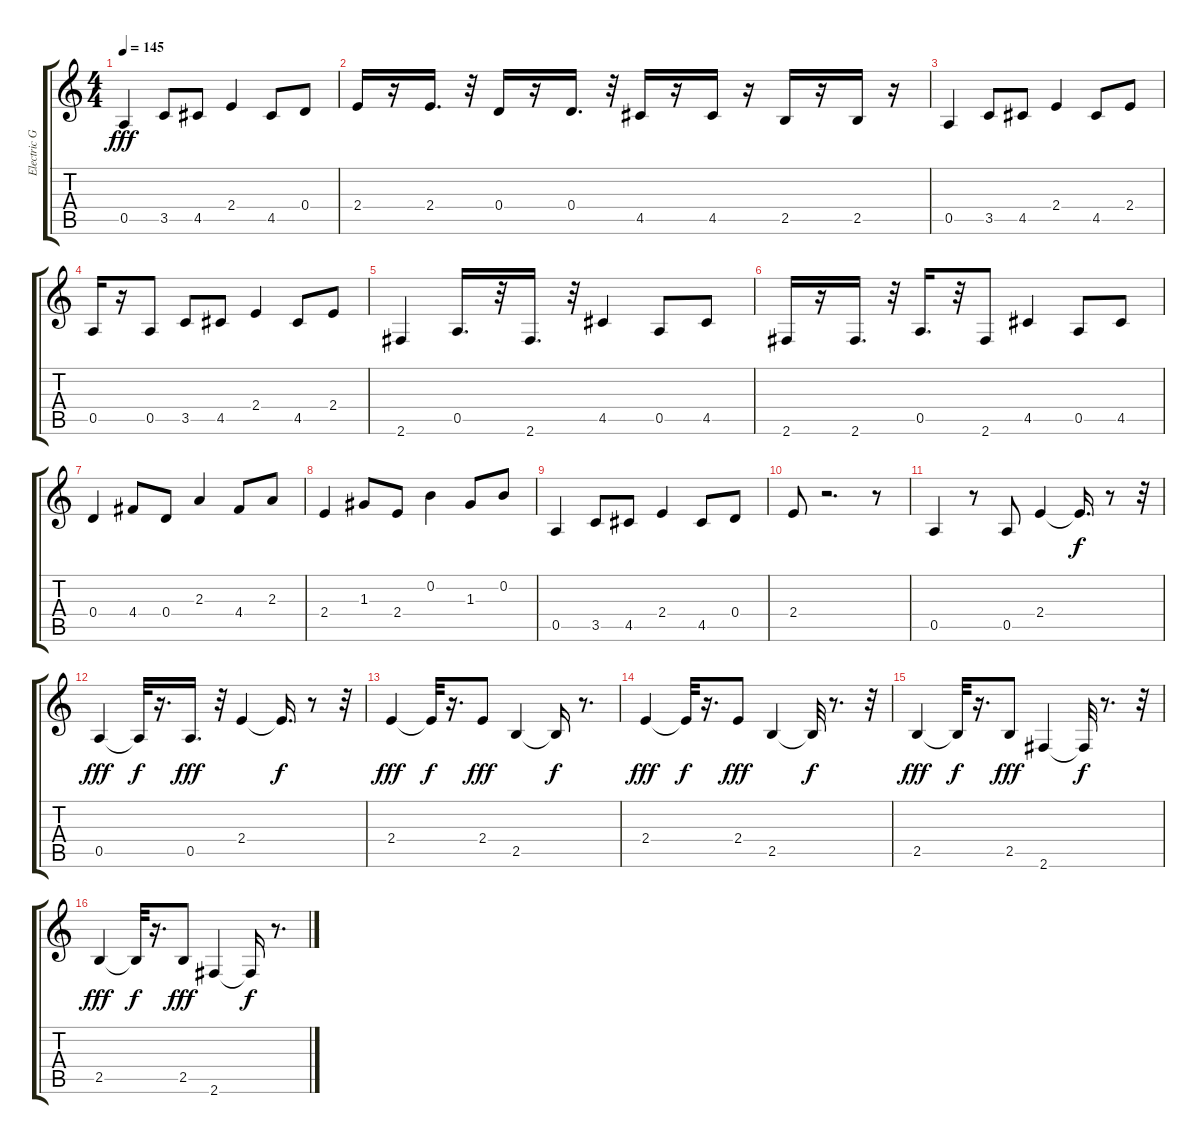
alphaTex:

\track ("Electric Guitar (jazz) - ____________ __" "Electric G") {instrument electricguitarjazz}
\staff {score tabs}
\tuning (E4 B3 G3 D3 A2 E2) {hide}
\ts (4 4)
\tempo 145
\clef g2
\ks c
0.5.4{dy fff} 3.5.8 4.5.8 2.4.4 4.5.8 0.4.8 |
2.4.16 r.16 2.4.16{d} r.32 0.4.16 r.16 0.4.16{d} r.32 4.5.16 r.16 4.5.16 r.16 2.5.16 r.16 2.5.16 r.16 |
0.5.4 3.5.8 4.5.8 2.4.4 4.5.8 2.4.8 |
0.5.16 r.16 0.5.8 3.5.8 4.5.8 2.4.4 4.5.8 2.4.8 |
2.6.4 0.5.16{d} r.32 2.6.16{d} r.32 4.5.4 0.5.8 4.5.8 |
2.6.16 r.16 2.6.16{d} r.32 0.5.16{d} r.32 2.6.8 4.5.4 0.5.8 4.5.8 |
0.4.4 4.4.8 0.4.8 2.3.4 4.4.8 2.3.8 |
2.4.4 1.3.8 2.4.8 0.2.4 1.3.8 0.2.8 |
0.5.4 3.5.8 4.5.8 2.4.4 4.5.8 0.4.8 |
2.4.8 r.2{d} r.8 |
0.5.4{instrument electricguitarjazz} r.8 0.5.8 2.4.4 2.4{t}.16{d dy f} r.8 r.32 |
0.5.4{dy fff} 0.5{t}.32{dy f} r.16{d} 0.5.16{d dy fff} r.32 2.4.4 2.4{t}.16{d dy f} r.8 r.32 |
2.4.4{dy fff} 2.4{t}.32{dy f} r.16{d} 2.4.8{dy fff} 2.5.4 2.5{t}.16{dy f} r.8{d} |
2.4.4{dy fff} 2.4{t}.32{dy f} r.16{d} 2.4.8{dy fff} 2.5.4 2.5{t}.32{dy f} r.8{d} r.32 |
2.5.4{dy fff} 2.5{t}.32{dy f} r.16{d} 2.5.8{dy fff} 2.6.4 2.6{t}.32{dy f} r.8{d} r.32 |
2.5.4{dy fff} 2.5{t}.32{dy f} r.16{d} 2.5.8{dy fff} 2.6.4 2.6{t}.16{dy f} r.8{d}
